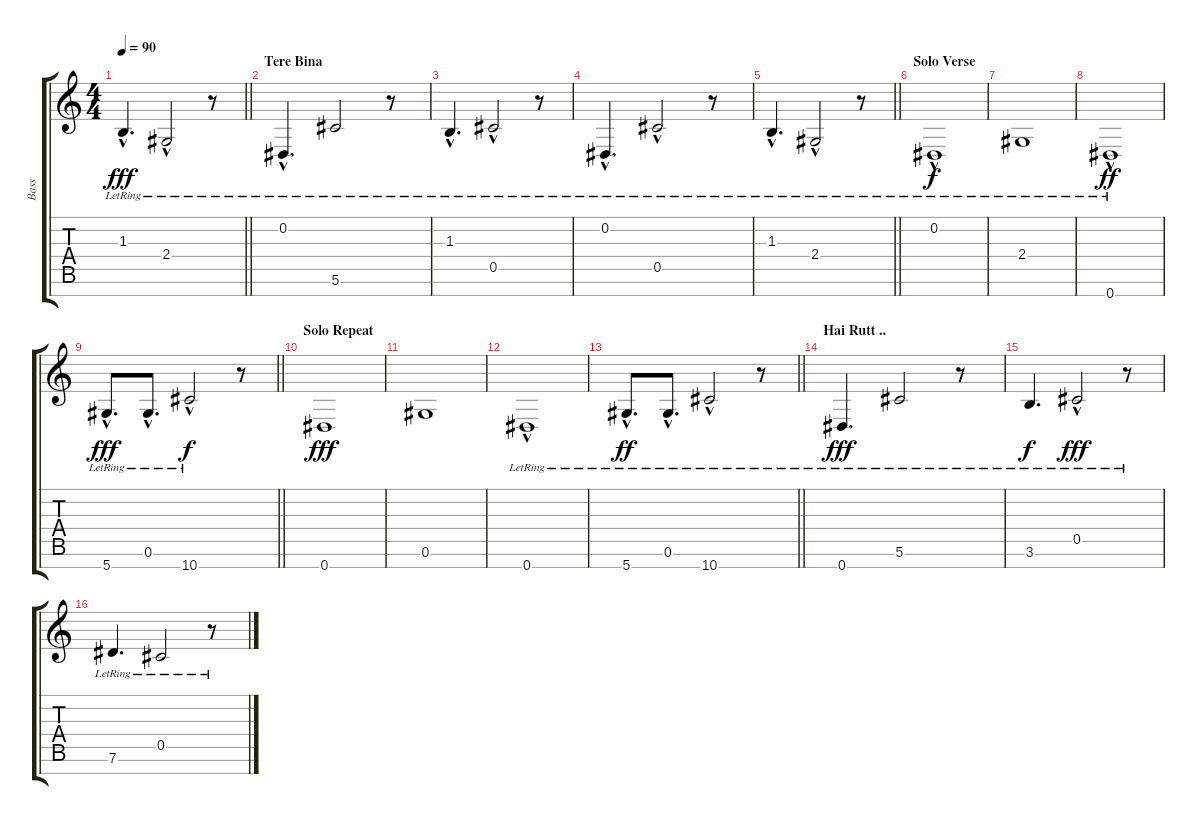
\track ("Bass" "Bass") {instrument electricbassfinger}
\staff {score tabs}
\tuning (Eb3 Eb2 Bb2 Gb2 Db3 Ab2 Eb2) {hide}
\ts (4 4)
\tempo 90
\clef g2
\barLineRight lightlight
\ks c
1.3{hac lr}.4{d dy fff} 2.4{hac lr}.2 r.8 |
\section ("" "Tere Bina")
0.2{hac lr}.4{d} 5.6{lr}.2 r.8 |
1.3{hac lr}.4{d} 0.5{hac lr}.2 r.8 |
0.2{hac lr}.4{d} 0.5{hac lr}.2 r.8 |
\barLineRight lightlight
1.3{hac lr}.4{d} 2.4{hac lr}.2 r.8 |
\section ("" "Solo Verse")
0.2{hac lr}.1{dy f} |
2.4{lr}.1 |
0.7{hac lr}.1{dy ff} |
\barLineRight lightlight
5.7{hac lr}.8{d dy fff} 0.6{hac lr}.8{d} 10.7{hac lr}.2{dy f} r.8 |
\section ("" "Solo Repeat")
0.7.1{dy fff} |
0.6.1 |
0.7{hac lr}.1 |
\barLineRight lightlight
5.7{hac lr}.8{d dy ff} 0.6{hac lr}.8{d} 10.7{hac lr}.2 r.8 |
\section ("" "Hai Rutt ..")
0.7{lr}.4{d dy fff} 5.6{lr}.2 r.8 |
3.6{lr}.4{d dy f} 0.5{hac lr}.2{dy fff} r.8 |
7.6{lr}.4{d} 0.5{lr}.2 r.8
